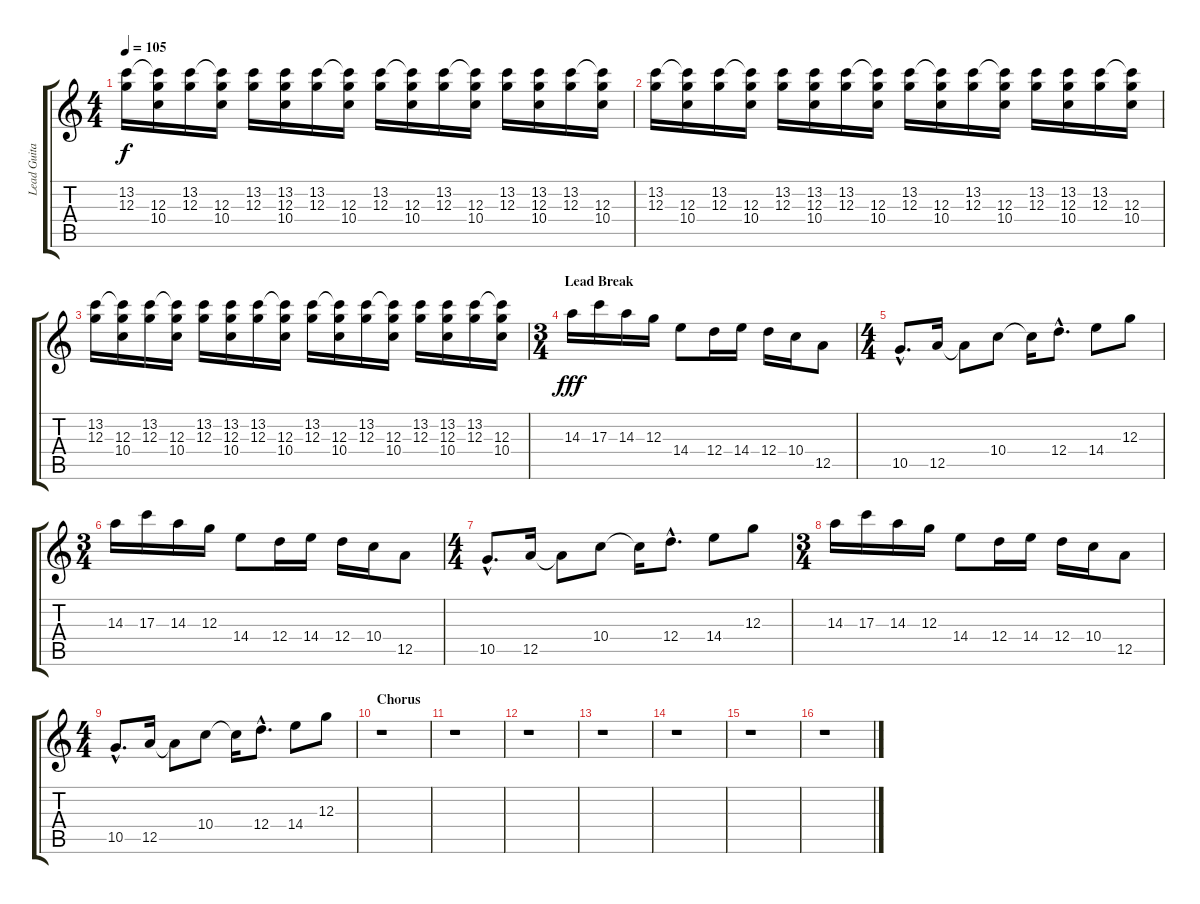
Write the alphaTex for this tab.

\track ("Lead Guitar" "Lead Guita") {instrument overdrivenguitar}
\staff {score tabs}
\tuning (E4 B3 G3 D3 A2 E2) {hide}
\ts (4 4)
\tempo 105
\clef g2
\ks c
(13.2 12.3).16{dy f} (13.2{t} 12.3 10.4).16 (13.2 12.3).16 (13.2{t} 12.3 10.4).16 (13.2 12.3).16 (13.2 12.3 10.4).16 (13.2 12.3).16 (13.2{t} 12.3 10.4).16 (13.2 12.3).16 (13.2{t} 12.3 10.4).16 (13.2 12.3).16 (13.2{t} 12.3 10.4).16 (13.2 12.3).16 (13.2 12.3 10.4).16 (13.2 12.3).16 (13.2{t} 12.3 10.4).16 |
(13.2 12.3).16 (13.2{t} 12.3 10.4).16 (13.2 12.3).16 (13.2{t} 12.3 10.4).16 (13.2 12.3).16 (13.2 12.3 10.4).16 (13.2 12.3).16 (13.2{t} 12.3 10.4).16 (13.2 12.3).16 (13.2{t} 12.3 10.4).16 (13.2 12.3).16 (13.2{t} 12.3 10.4).16 (13.2 12.3).16 (13.2 12.3 10.4).16 (13.2 12.3).16 (13.2{t} 12.3 10.4).16 |
(13.2 12.3).16 (13.2{t} 12.3 10.4).16 (13.2 12.3).16 (13.2{t} 12.3 10.4).16 (13.2 12.3).16 (13.2 12.3 10.4).16 (13.2 12.3).16 (13.2{t} 12.3 10.4).16 (13.2 12.3).16 (13.2{t} 12.3 10.4).16 (13.2 12.3).16 (13.2{t} 12.3 10.4).16 (13.2 12.3).16 (13.2 12.3 10.4).16 (13.2 12.3).16 (13.2{t} 12.3 10.4).16 |
\ts (3 4)
\section ("" "Lead Break")
14.3.16{dy fff volume 14 instrument synthbrass2} 17.3.16 14.3.16 12.3.16 14.4.8 12.4.16 14.4.16 12.4.16 10.4.16 12.5.8 |
\ts (4 4)
10.5{hac}.8{d} 12.5.16 12.5{t}.8 10.4.8 10.4{t}.16 12.4{hac}.8{d} 14.4.8 12.3.8 |
\ts (3 4)
14.3.16 17.3.16 14.3.16 12.3.16 14.4.8 12.4.16 14.4.16 12.4.16 10.4.16 12.5.8 |
\ts (4 4)
10.5{hac}.8{d} 12.5.16 12.5{t}.8 10.4.8 10.4{t}.16 12.4{hac}.8{d} 14.4.8 12.3.8 |
\ts (3 4)
14.3.16 17.3.16 14.3.16 12.3.16 14.4.8 12.4.16 14.4.16 12.4.16 10.4.16 12.5.8 |
\ts (4 4)
10.5{hac}.8{d} 12.5.16 12.5{t}.8 10.4.8 10.4{t}.16 12.4{hac}.8{d} 14.4.8 12.3.8 |
\section ("" "Chorus")
r.1 |
r.1 |
r.1 |
r.1 |
r.1 |
r.1 |
r.1
